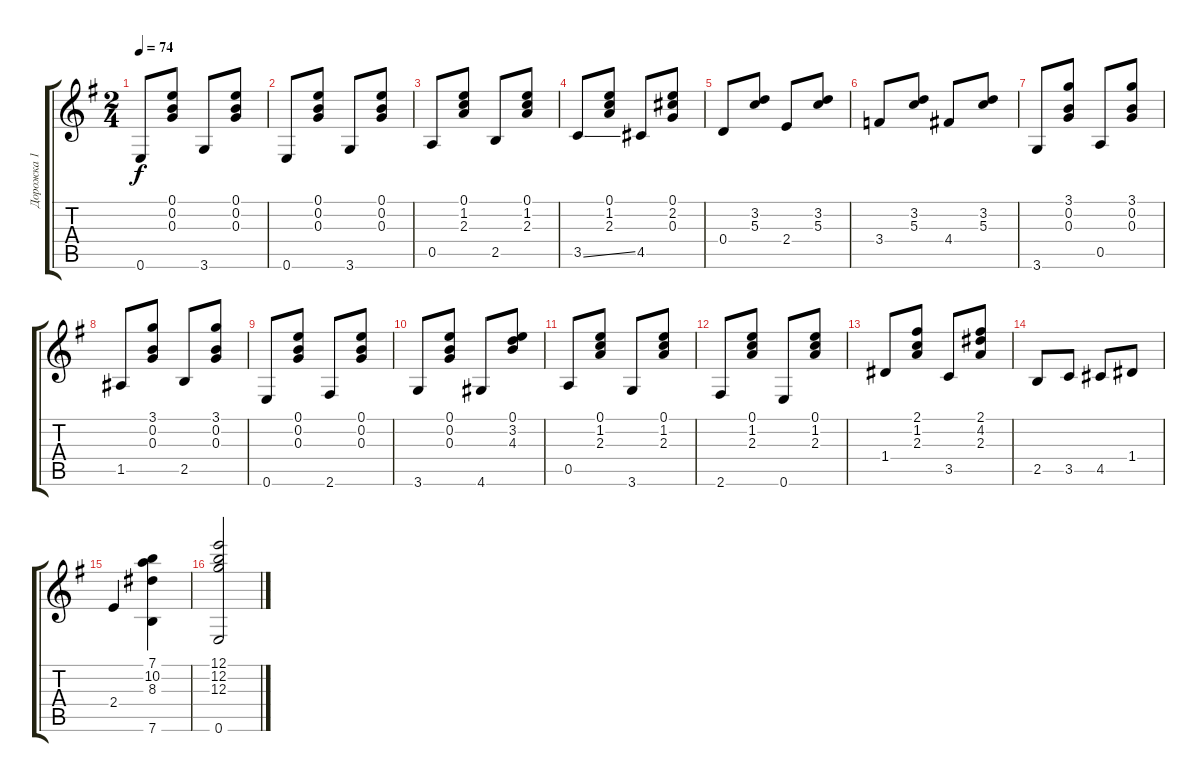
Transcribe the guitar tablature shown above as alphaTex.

\track ("Дорожка 1" "Дорожка 1") {instrument acousticguitarnylon}
\staff {score tabs}
\tuning (E4 B3 G3 D3 A2 E2) {hide}
\ts (2 4)
\tempo 74
\clef g2
\ks g
0.6.8{dy f} (0.1 0.2 0.3).8 3.6.8 (0.1 0.2 0.3).8 |
0.6.8 (0.1 0.2 0.3).8 3.6.8 (0.1 0.2 0.3).8 |
0.5.8 (0.1 1.2 2.3).8 2.5.8 (0.1 1.2 2.3).8 |
3.5{ss}.8 (0.1 1.2 2.3).8 4.5.8 (0.1 2.2 0.3).8 |
0.4.8 (3.2 5.3).8 2.4.8 (3.2 5.3).8 |
3.4.8{beam Up} (3.2 5.3).8{beam Up} 4.4.8{beam Up} (3.2 5.3).8{beam Up} |
3.6.8 (3.1 0.2 0.3).8 0.5.8 (3.1 0.2 0.3).8 |
1.5.8 (3.1 0.2 0.3).8 2.5.8 (3.1 0.2 0.3).8 |
0.6.8 (0.1 0.2 0.3).8 2.6.8 (0.1 0.2 0.3).8 |
3.6.8 (0.1 0.2 0.3).8 4.6.8 (0.1 3.2 4.3).8 |
0.5.8 (0.1 1.2 2.3).8 3.6.8 (0.1 1.2 2.3).8 |
2.6.8 (0.1 1.2 2.3).8 0.6.8 (0.1 1.2 2.3).8 |
1.4.8 (2.1 1.2 2.3).8 3.5.8 (2.1 4.2 2.3).8 |
2.5.8 3.5.8 4.5.8 1.4.8 |
2.4.4 (7.1 10.2 8.3 7.6).4 |
(12.1 12.2 12.3 0.6).2
